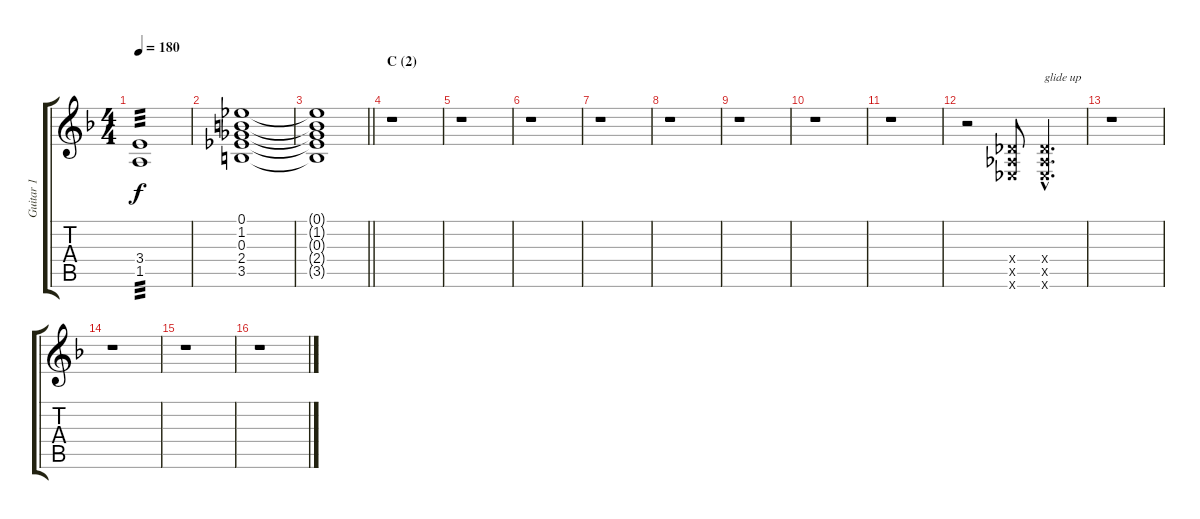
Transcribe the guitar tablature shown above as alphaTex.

\track ("Guitar 1" "Guitar 1") {instrument distortionguitar}
\staff {score tabs}
\tuning (Eb4 Bb3 Gb3 Db3 Ab2 Eb2) {hide}
\ts (4 4)
\tempo 180
\clef g2
\ks dminor
(3.4 1.5).1{tp 3 dy f} |
(0.1 1.2 0.3 2.4 3.5).1 |
\barLineRight lightlight
(0.1{t} 1.2{t} 0.3{t} 2.4{t} 3.5{t}).1 |
\section ("" "C (2)")
r.1 |
r.1 |
r.1 |
r.1 |
r.1 |
r.1 |
r.1 |
r.1 |
r.2 (0.4{x} 0.5{x} 0.6{x}).8 (0.4{hac x} 0.5{hac x} 0.6{hac x}).4{d txt "glide up"} |
r.1 |
r.1 |
r.1 |
r.1
